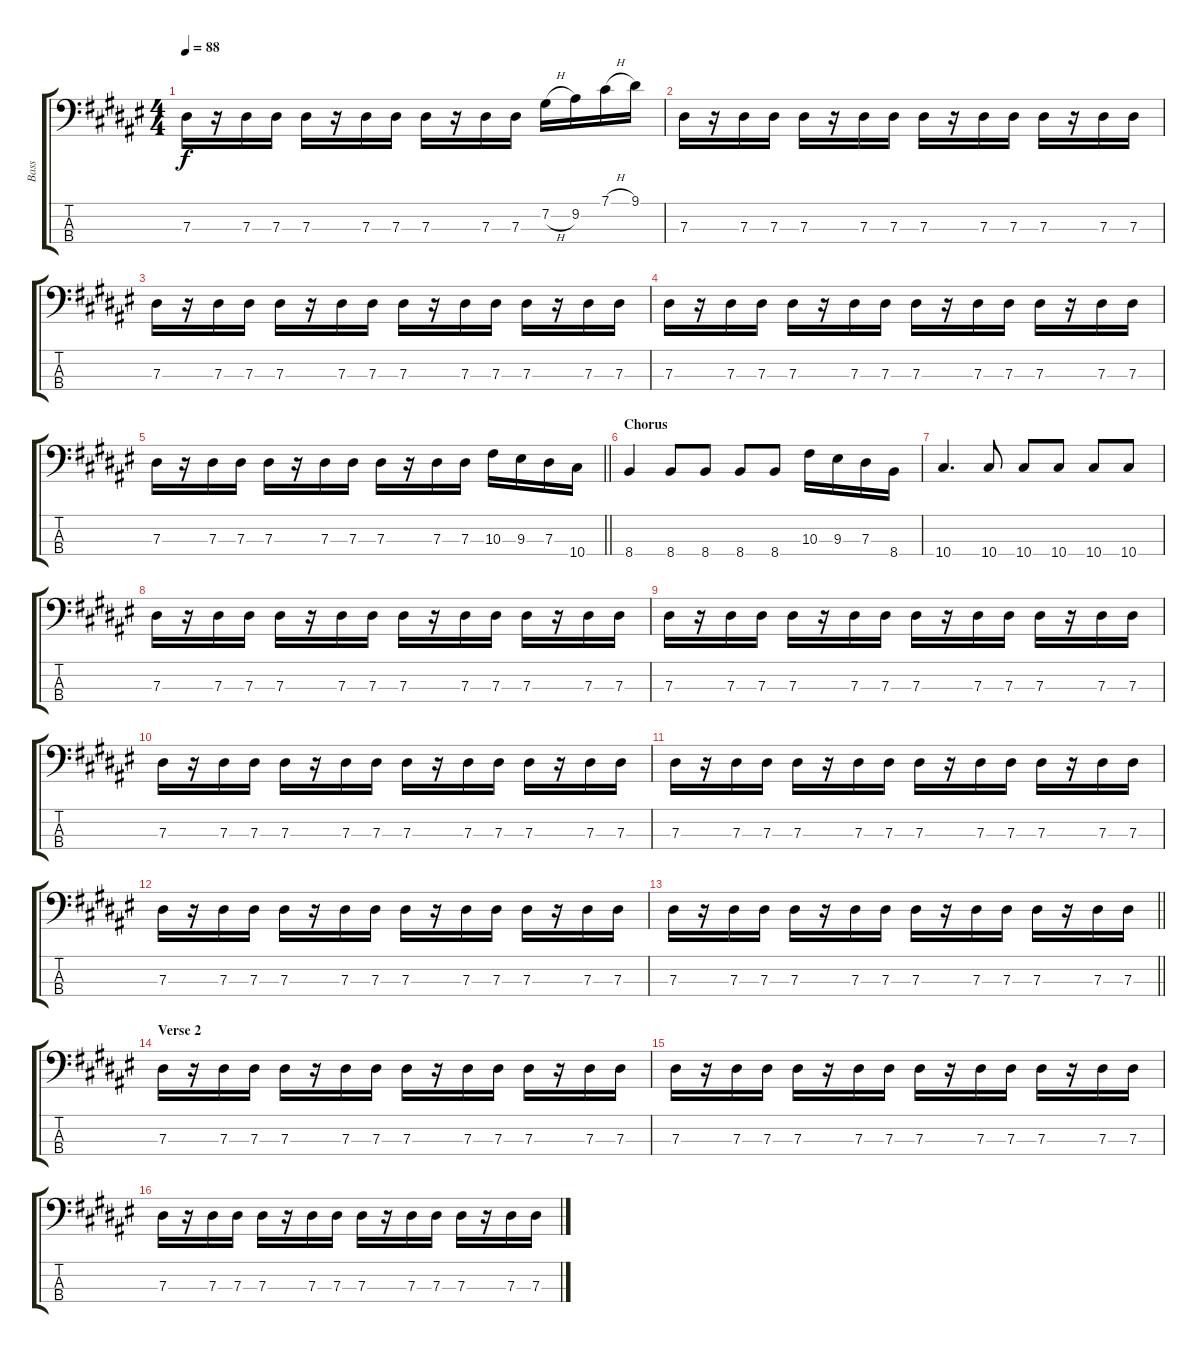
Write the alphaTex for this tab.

\track ("Bass" "Bass") {instrument electricbassfinger}
\staff {score tabs}
\tuning (Gb2 Db2 Ab1 Eb1) {hide}
\ts (4 4)
\tempo 88
\clef f4
\ks f#
7.3.16{dy f} r.16 7.3.16 7.3.16 7.3.16 r.16 7.3.16 7.3.16 7.3.16 r.16 7.3.16 7.3.16 7.2{h}.16 9.2.16 7.1{h}.16 9.1.16 |
7.3.16 r.16 7.3.16 7.3.16 7.3.16 r.16 7.3.16 7.3.16 7.3.16 r.16 7.3.16 7.3.16 7.3.16 r.16 7.3.16 7.3.16 |
7.3.16 r.16 7.3.16 7.3.16 7.3.16 r.16 7.3.16 7.3.16 7.3.16 r.16 7.3.16 7.3.16 7.3.16 r.16 7.3.16 7.3.16 |
7.3.16 r.16 7.3.16 7.3.16 7.3.16 r.16 7.3.16 7.3.16 7.3.16 r.16 7.3.16 7.3.16 7.3.16 r.16 7.3.16 7.3.16 |
\barLineRight lightlight
7.3.16 r.16 7.3.16 7.3.16 7.3.16 r.16 7.3.16 7.3.16 7.3.16 r.16 7.3.16 7.3.16 10.3.16 9.3.16 7.3.16 10.4.16 |
\section ("" "Chorus")
8.4.4 8.4.8 8.4.8 8.4.8 8.4.8 10.3.16 9.3.16 7.3.16 8.4.16 |
10.4.4{d} 10.4.8 10.4.8 10.4.8 10.4.8 10.4.8 |
7.3.16 r.16 7.3.16 7.3.16 7.3.16 r.16 7.3.16 7.3.16 7.3.16 r.16 7.3.16 7.3.16 7.3.16 r.16 7.3.16 7.3.16 |
7.3.16 r.16 7.3.16 7.3.16 7.3.16 r.16 7.3.16 7.3.16 7.3.16 r.16 7.3.16 7.3.16 7.3.16 r.16 7.3.16 7.3.16 |
7.3.16 r.16 7.3.16 7.3.16 7.3.16 r.16 7.3.16 7.3.16 7.3.16 r.16 7.3.16 7.3.16 7.3.16 r.16 7.3.16 7.3.16 |
7.3.16 r.16 7.3.16 7.3.16 7.3.16 r.16 7.3.16 7.3.16 7.3.16 r.16 7.3.16 7.3.16 7.3.16 r.16 7.3.16 7.3.16 |
7.3.16 r.16 7.3.16 7.3.16 7.3.16 r.16 7.3.16 7.3.16 7.3.16 r.16 7.3.16 7.3.16 7.3.16 r.16 7.3.16 7.3.16 |
\barLineRight lightlight
7.3.16 r.16 7.3.16 7.3.16 7.3.16 r.16 7.3.16 7.3.16 7.3.16 r.16 7.3.16 7.3.16 7.3.16 r.16 7.3.16 7.3.16 |
\section ("" "Verse 2")
7.3.16 r.16 7.3.16 7.3.16 7.3.16 r.16 7.3.16 7.3.16 7.3.16 r.16 7.3.16 7.3.16 7.3.16 r.16 7.3.16 7.3.16 |
7.3.16 r.16 7.3.16 7.3.16 7.3.16 r.16 7.3.16 7.3.16 7.3.16 r.16 7.3.16 7.3.16 7.3.16 r.16 7.3.16 7.3.16 |
7.3.16 r.16 7.3.16 7.3.16 7.3.16 r.16 7.3.16 7.3.16 7.3.16 r.16 7.3.16 7.3.16 7.3.16 r.16 7.3.16 7.3.16
